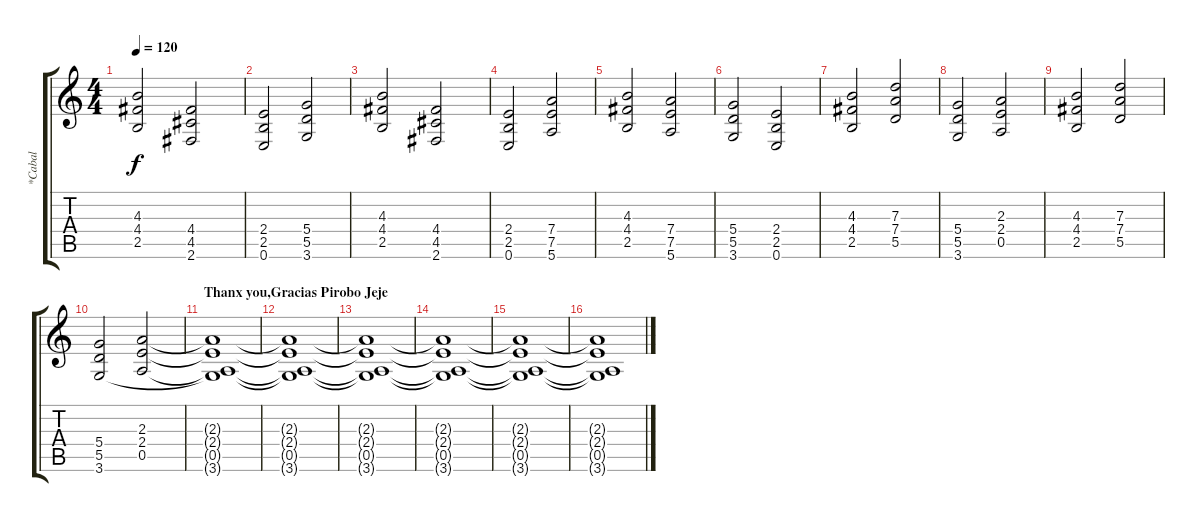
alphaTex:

\track ("*Cabal" "*Cabal") {instrument distortionguitar}
\staff {score tabs}
\tuning (E4 B3 G3 D3 A2 E2) {hide}
\ts (4 4)
\tempo 120
\clef g2
\ks c
(4.3 4.4 2.5).2{dy f volume 12 instrument distortionguitar} (4.4 4.5 2.6).2 |
(2.4 2.5 0.6).2 (5.4 5.5 3.6).2 |
(4.3 4.4 2.5).2 (4.4 4.5 2.6).2 |
(2.4 2.5 0.6).2 (7.4 7.5 5.6).2 |
(4.3 4.4 2.5).2 (7.4 7.5 5.6).2 |
(5.4 5.5 3.6).2 (2.4 2.5 0.6).2 |
(4.3 4.4 2.5).2 (7.3 7.4 5.5).2 |
(5.4 5.5 3.6).2 (2.3 2.4 0.5).2 |
(4.3 4.4 2.5).2 (7.3 7.4 5.5).2 |
(5.4 5.5 3.6).2 (2.3 2.4 0.5).2{volume 0} |
\section ("" "Thanx you,Gracias Pirobo Jeje")
(2.3{t} 2.4{t} 0.5{t} 3.6{t}).1 |
(2.3{t} 2.4{t} 0.5{t} 3.6{t}).1 |
(2.3{t} 2.4{t} 0.5{t} 3.6{t}).1 |
(2.3{t} 2.4{t} 0.5{t} 3.6{t}).1 |
(2.3{t} 2.4{t} 0.5{t} 3.6{t}).1 |
(2.3{t} 2.4{t} 0.5{t} 3.6{t}).1
